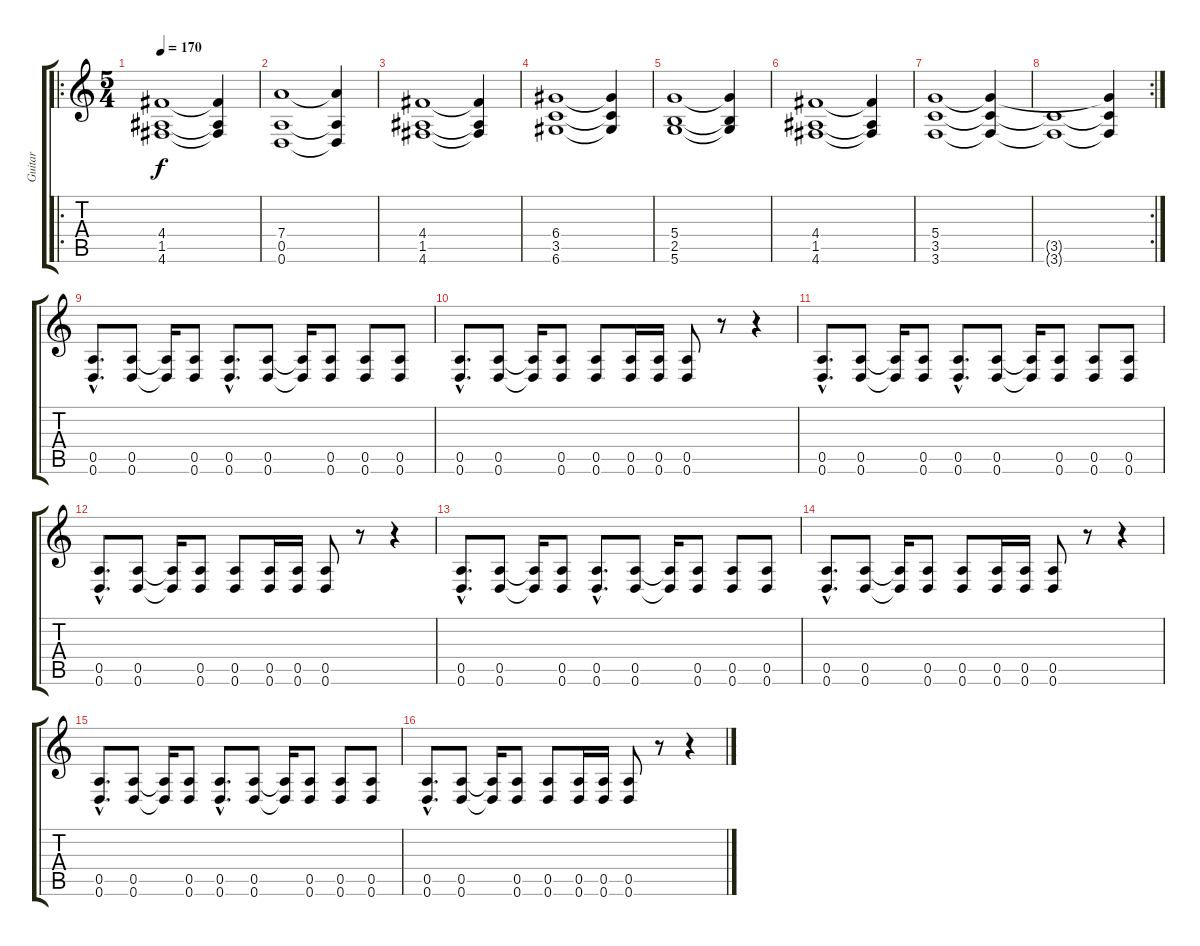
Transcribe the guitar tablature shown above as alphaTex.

\track ("Guitar" "Guitar") {instrument distortionguitar}
\staff {score tabs}
\tuning (E4 B3 G3 D3 A2 D2) {hide}
\ro
\ts (5 4)
\tempo 170
\clef g2
\ks c
(4.4 1.5 4.6).1{dy f instrument distortionguitar} (4.4{t} 1.5{t} 4.6{t}).4 |
(7.4 0.5 0.6).1 (7.4{t} 0.5{t} 0.6{t}).4 |
(4.4 1.5 4.6).1 (4.4{t} 1.5{t} 4.6{t}).4 |
(6.4 3.5 6.6).1 (6.4{t} 3.5{t} 6.6{t}).4 |
(5.4 2.5 5.6).1 (5.4{t} 2.5{t} 5.6{t}).4 |
(4.4 1.5 4.6).1 (4.4{t} 1.5{t} 4.6{t}).4 |
(5.4 3.5 3.6).1 (5.4{t} 3.5{t} 3.6{t}).4 |
\rc 2
(3.5{t} 3.6{t}).1 (5.4{t} 3.5{t} 3.6{t}).4 |
(0.5{hac} 0.6{hac}).8{d} (0.5 0.6).8 (0.5{t} 0.6{t}).16 (0.5 0.6).8 (0.5{hac} 0.6{hac}).8{d} (0.5 0.6).8 (0.5{t} 0.6{t}).16 (0.5 0.6).8 (0.5 0.6).8 (0.5 0.6).8 |
(0.5{hac} 0.6{hac}).8{d} (0.5 0.6).8 (0.5{t} 0.6{t}).16 (0.5 0.6).8 (0.5 0.6).8 (0.5 0.6).16 (0.5 0.6).16 (0.5 0.6).8 r.8 r.4 |
(0.5{hac} 0.6{hac}).8{d} (0.5 0.6).8 (0.5{t} 0.6{t}).16 (0.5 0.6).8 (0.5{hac} 0.6{hac}).8{d} (0.5 0.6).8 (0.5{t} 0.6{t}).16 (0.5 0.6).8 (0.5 0.6).8 (0.5 0.6).8 |
(0.5{hac} 0.6{hac}).8{d} (0.5 0.6).8 (0.5{t} 0.6{t}).16 (0.5 0.6).8 (0.5 0.6).8 (0.5 0.6).16 (0.5 0.6).16 (0.5 0.6).8 r.8 r.4 |
(0.5{hac} 0.6{hac}).8{d} (0.5 0.6).8 (0.5{t} 0.6{t}).16 (0.5 0.6).8 (0.5{hac} 0.6{hac}).8{d} (0.5 0.6).8 (0.5{t} 0.6{t}).16 (0.5 0.6).8 (0.5 0.6).8 (0.5 0.6).8 |
(0.5{hac} 0.6{hac}).8{d} (0.5 0.6).8 (0.5{t} 0.6{t}).16 (0.5 0.6).8 (0.5 0.6).8 (0.5 0.6).16 (0.5 0.6).16 (0.5 0.6).8 r.8 r.4 |
(0.5{hac} 0.6{hac}).8{d} (0.5 0.6).8 (0.5{t} 0.6{t}).16 (0.5 0.6).8 (0.5{hac} 0.6{hac}).8{d} (0.5 0.6).8 (0.5{t} 0.6{t}).16 (0.5 0.6).8 (0.5 0.6).8 (0.5 0.6).8 |
(0.5{hac} 0.6{hac}).8{d} (0.5 0.6).8 (0.5{t} 0.6{t}).16 (0.5 0.6).8 (0.5 0.6).8 (0.5 0.6).16 (0.5 0.6).16 (0.5 0.6).8 r.8 r.4
